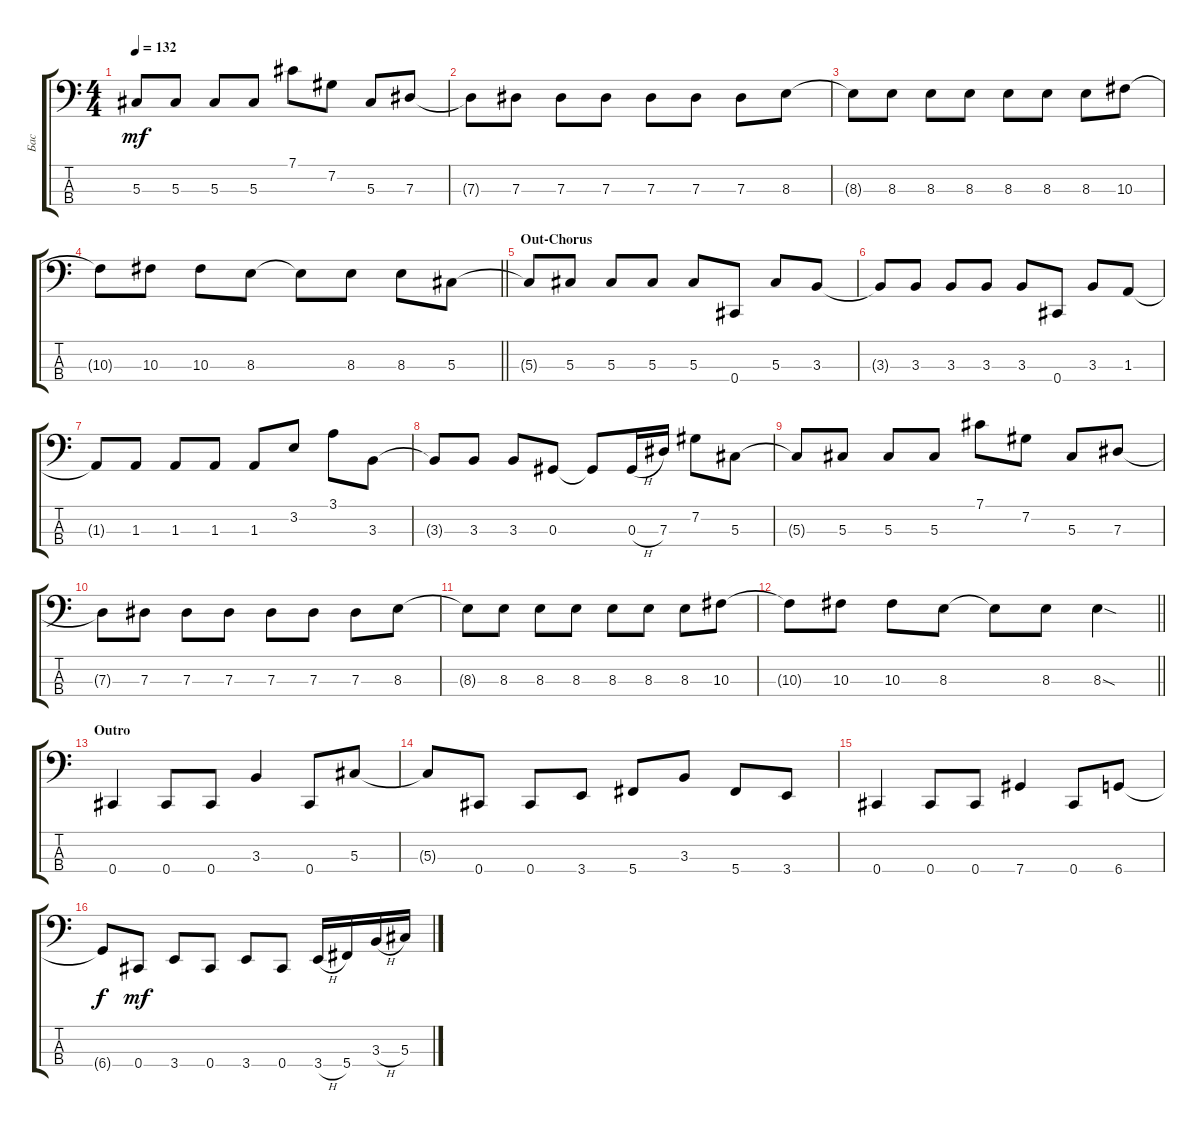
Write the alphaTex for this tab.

\track ("Бас" "Бас") {instrument electricbassfinger}
\staff {score tabs}
\tuning (Gb2 Db2 Ab1 Db1) {hide}
\ts (4 4)
\tempo 132
\clef f4
\ks c
5.3{t}.8{dy mf} 5.3.8 5.3.8 5.3.8 7.1.8 7.2.8 5.3.8 7.3.8 |
7.3{t}.8 7.3.8 7.3.8 7.3.8 7.3.8 7.3.8 7.3.8 8.3.8 |
8.3{t}.8 8.3.8 8.3.8 8.3.8 8.3.8 8.3.8 8.3.8 10.3.8 |
\barLineRight lightlight
10.3{t}.8 10.3.8 10.3.8 8.3.8 8.3{t}.8 8.3.8 8.3.8 5.3.8 |
\section ("" "Out-Chorus")
5.3{t}.8 5.3.8 5.3.8 5.3.8 5.3.8 0.4.8 5.3.8 3.3.8 |
3.3{t}.8 3.3.8 3.3.8 3.3.8 3.3.8 0.4.8 3.3.8 1.3.8 |
1.3{t}.8 1.3.8 1.3.8 1.3.8 1.3.8 3.2.8 3.1.8 3.3.8 |
3.3{t}.8 3.3.8 3.3.8 0.3.8 0.3{t}.8 0.3{h}.16 7.3.16 7.2.8 5.3.8 |
5.3{t}.8 5.3.8 5.3.8 5.3.8 7.1.8 7.2.8 5.3.8 7.3.8 |
7.3{t}.8 7.3.8 7.3.8 7.3.8 7.3.8 7.3.8 7.3.8 8.3.8 |
8.3{t}.8 8.3.8 8.3.8 8.3.8 8.3.8 8.3.8 8.3.8 10.3.8 |
\barLineRight lightlight
10.3{t}.8 10.3.8 10.3.8 8.3.8 8.3{t}.8 8.3.8 8.3{sod}.4 |
\section ("" "Outro")
0.4.4 0.4.8 0.4.8 3.3.4 0.4.8 5.3.8 |
5.3{t}.8 0.4.8 0.4.8 3.4.8 5.4.8 3.3.8 5.4.8 3.4.8 |
0.4.4 0.4.8 0.4.8 7.4.4 0.4.8 6.4.8 |
6.4{t}.8{dy f} 0.4.8{dy mf} 3.4.8 0.4.8 3.4.8 0.4.8 3.4{h}.16 5.4.16 3.3{h}.16 5.3.16
